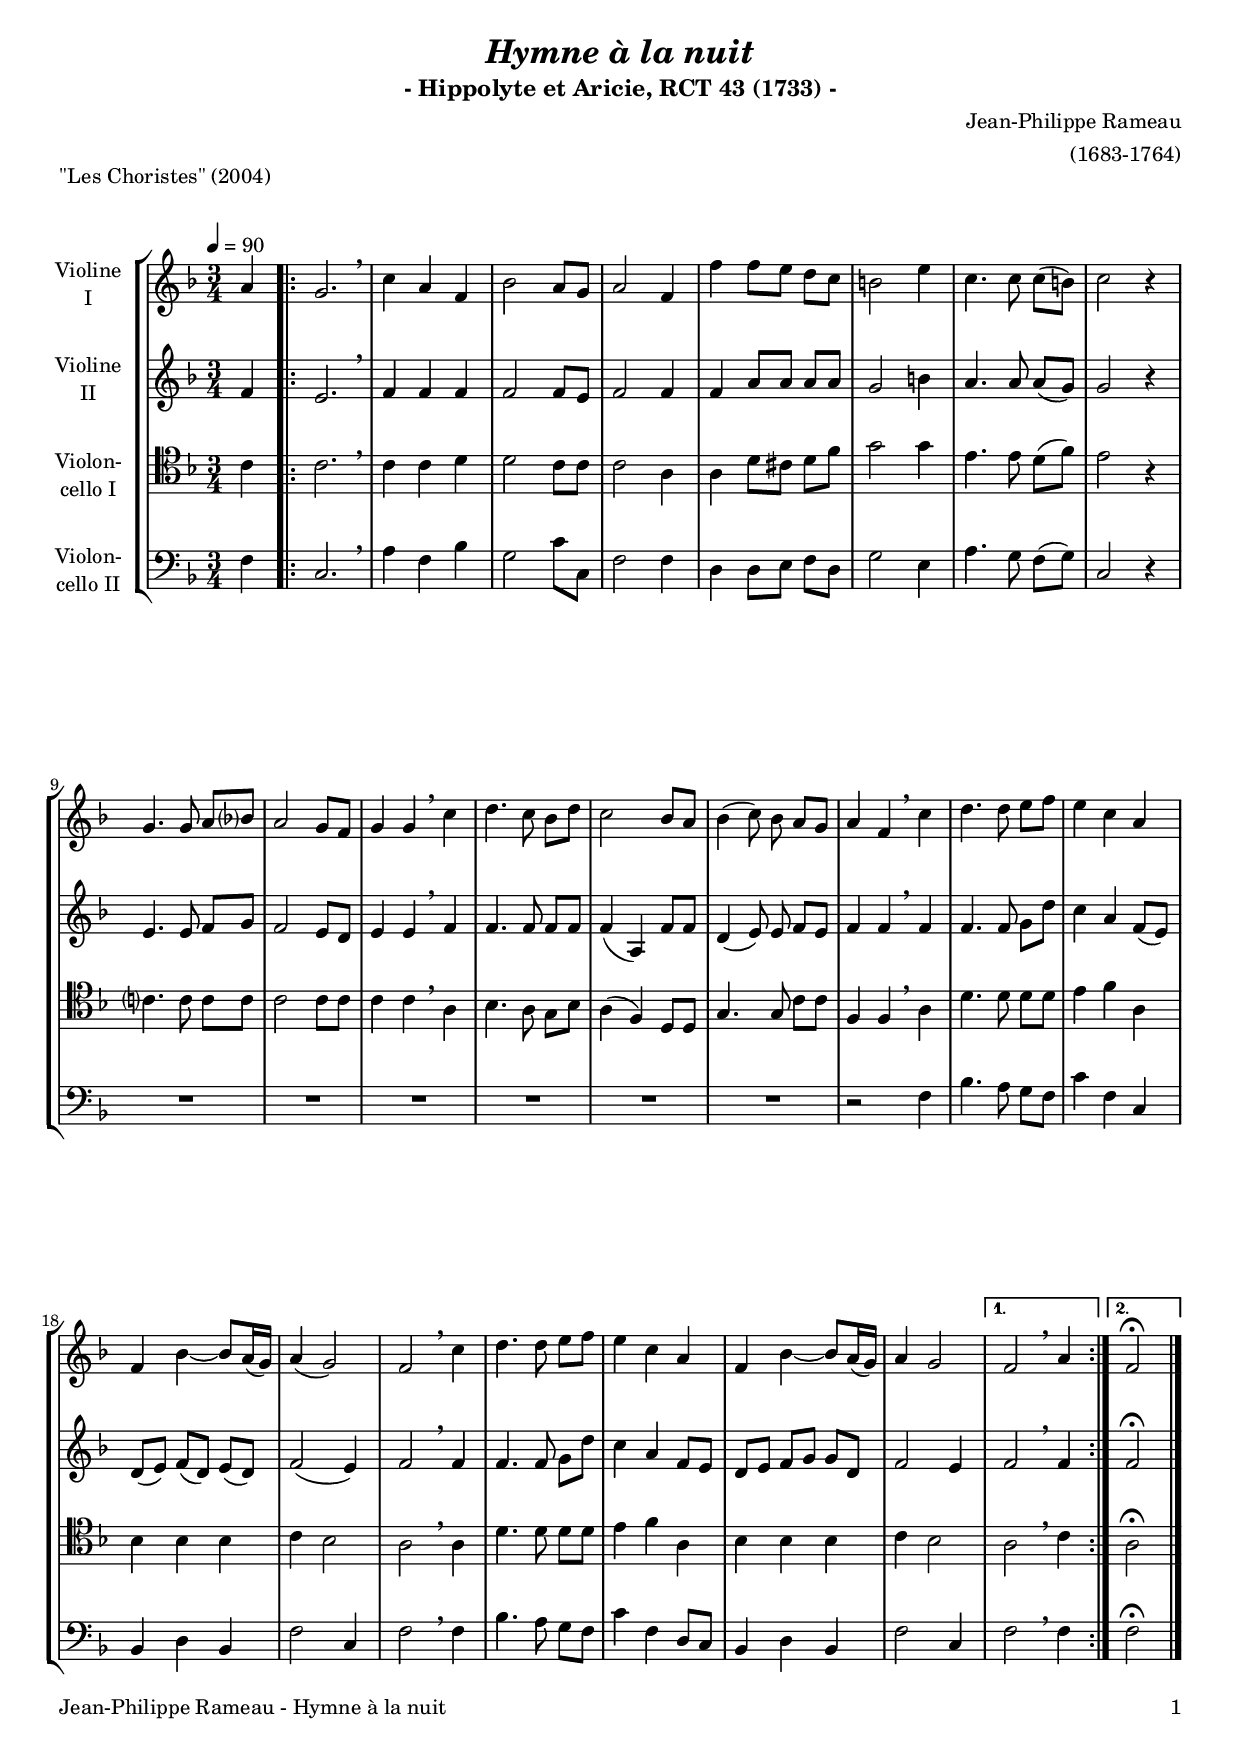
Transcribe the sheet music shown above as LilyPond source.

\version "2.24.4"
\include "deutsch.ly"
  
#(set-global-staff-size 18)

\header {
  title     = \markup \bold \italic "Hymne à la nuit"
  subtitle  = "- Hippolyte et Aricie, RCT 43 (1733) -"
  composer  = "Jean-Philippe Rameau"
  arranger  = "(1683-1764)"
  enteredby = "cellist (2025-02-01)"
  piece     = "\"Les Choristes\" (2004)"
}

voiceconsts = {
  \key f \major
  \time 3/4
  \clef "treble"
%  \numericTimeSignature
  \compressEmptyMeasures
% Set default beaming for all staves
  \set Timing.beamExceptions = #'()
  \set Timing.baseMoment     = #(ly:make-moment 1 4)
  \set Timing.beatStructure  = #'(1 1 1)
  \tempo 4=90
}

mivl = "violin"
miva = "viola"
mivc = "cello"

das = \mark \markup \box \italic "D.S."
fin = \mark \markup \box \italic "Fine"
rit = \mark \markup \box \italic "rit."

va = \relative c'' {
  \voiceconsts

  \partial 4 a4
  \repeat volta 2 {
    g2. \breathe
    c4 a f
    b2 a8 g
    a2 f4
    f' f8 e d c
    h2 e4
    c4. c8 c( h)

    c2 r4
    g4. g8 a b?
    a2 g8 f
    g4 g \breathe c
    d4. c8 b d
    c2 b8 a
    b4( c8) \noBeam b a g
    a4 f \breathe c'
    d4. d8 e f
    e4 c a
    f b~ b8 a16( g)
    a4( g2)
    f \breathe c'4
    d4. d8 e f

    e4 c a
    f b~ b8 a16( g)
    a4 g2
  }
  \alternative {
    { f \breathe a4 }
    { \partial 2 f2\fermata }
  } \bar "|."
}

vb = \relative c' {
  \voiceconsts

  \partial 4 f4
  \repeat volta 2 {
    e2. \breathe
    f4 f f
    f2 f8 e
    f2 f4
    f a8 a a a
    g2 h4
    a4. a8 a( g)

    g2 r4
    e4. e8 f g
    f2 e8 d
    e4 e \breathe f
    f4. f8 f f
    f4( a,) f'8 f

    d4( e8) \noBeam e f e
    f4 f \breathe f
    f4. f8 g d'
    c4 a f8( e)
    d( e) f( d) e( d)
    f2( e4)

    f2 \breathe f4
    f4. f8 g d'
    c4 a f8 e
    d e f g g d
    f2 e4
  }
  \alternative {
    { f2 \breathe f4 }
    { \partial 2 f2\fermata }
  } \bar "|."
}

vc = \relative c' {
  \voiceconsts
  \clef "tenor"

  \partial 4 c4
  \repeat volta 2 {
    c2. \breathe
    c4 c d
    d2 c8 c
    c2 a4
    a d8 cis d f
    g2 g4
    e4. e8 d( f)

    e2 r4
    c?4. c8 c c
    c2 c8 c
    c4 c \breathe a
    b4. a8 g b
    a4( f) d8 d
    g4. g8 c c

    f,4 f \breathe a
    d4. d8 d d
    e4 f a,
    b b b
    c b2
    a \breathe a4
    d4. d8 d d
    e4 f a,

    b b b
    c b2
  }
  \alternative {
    { a \breathe c4 }
    { \partial 2 a2\fermata }
  } \bar "|."
}

vd = \relative c {
  \voiceconsts
  \clef "bass"
  
  \partial 4 f4
  \repeat volta 2 {
    c2. \breathe
    a'4 f b
    g2 c8 c,
    f2 f4
    d d8 e f d
    g2 e4
    a4. g8 f( g)

    c,2 r4
    R2.*6
    r2 f4
    b4. a8 g f
    c'4 f, c
    b d b
    f'2 c4
    f2 \breathe f4

    b4. a8 g f
    c'4 f, d8 c
    b4 d b
    f'2 c4
  }
  \alternative {
    { f2 \breathe f4 }
    { \partial 2 f2\fermata }
  } \bar "|."
}


music = \new StaffGroup <<
      \new Staff {
	\set Staff.midiInstrument = \mivl
	\set Staff.instrumentName = \markup \center-column { "Violine" "I" }
	\transpose f f { \va }
      }

      \new Staff {
	\set Staff.midiInstrument = \mivl
	\set Staff.instrumentName = \markup \center-column { "Violine" "II" }
	\transpose f f { \vb }
      }

      \new Staff {
	\set Staff.midiInstrument = \mivc
	\set Staff.instrumentName = \markup \center-column { "Violon-" "cello I" }
	\transpose f f { \vc }
      }

      \new Staff {
	\set Staff.midiInstrument = \mivc
	\set Staff.instrumentName = \markup \center-column { "Violon-" "cello II" }
	\transpose f f { \vd }
      }
>>

\book {
  \paper {
    print-page-number = ##t
    print-first-page-number = ##t
    ragged-last-bottom = ##f
    oddHeaderMarkup = \markup \null
    evenHeaderMarkup = \markup \null
    oddFooterMarkup = \markup {
      \fill-line {
        \if \should-print-page-number
        "Jean-Philippe Rameau - Hymne à la nuit" \fromproperty #'page:page-number-string
      }
    }
    evenFooterMarkup = \oddFooterMarkup
  } \score {
    \music
    \layout {}
  }

  \score {
    \unfoldRepeats \music

    \midi {
      \context {
        \Score
      }
    }
  }
}
